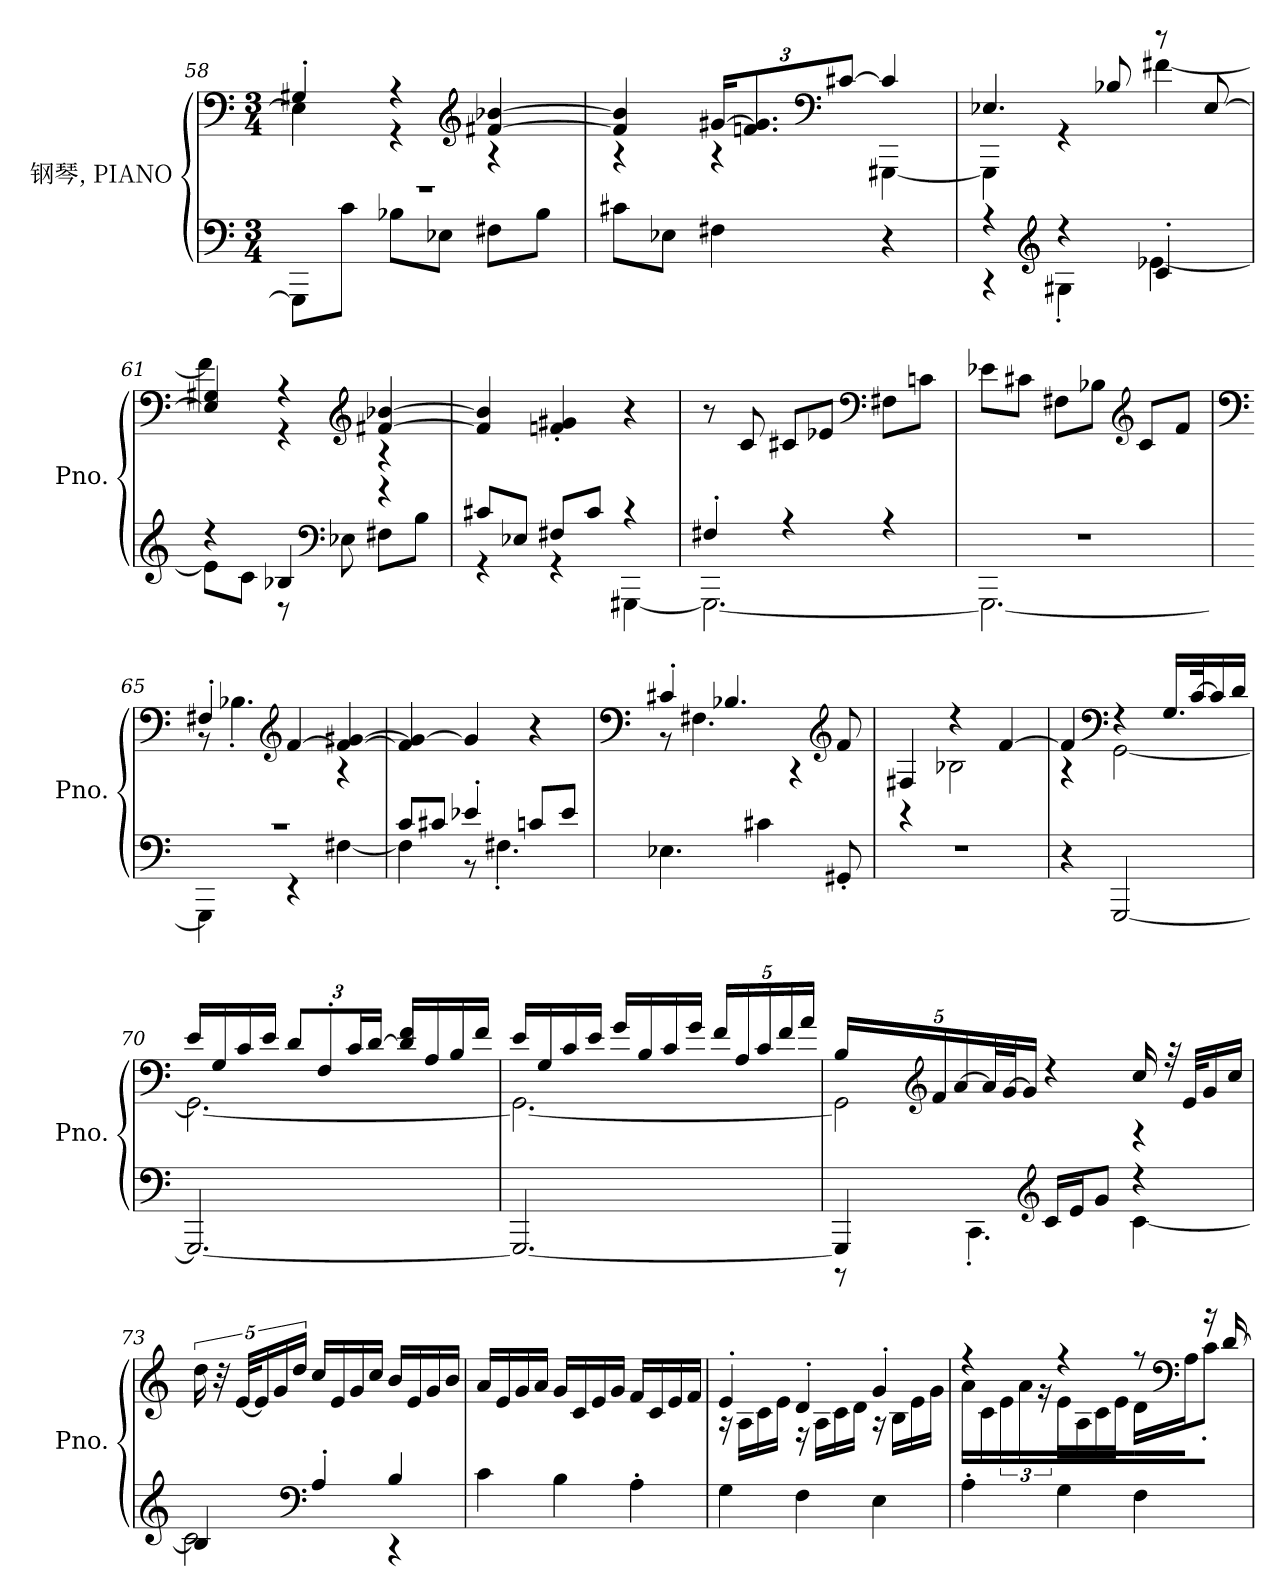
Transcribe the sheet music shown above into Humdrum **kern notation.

**kern	**kern
*part1	*part1
*staff2	*staff1
*I"钢琴, PIANO	*
*I'Pno.	*
!!LO:LB:g=z
*clefF4	*clefF4
*k[]	*k[]
*M3/4	*M3/4
=58	=58
*^	*^
2.r	8GGG#\L]	4G#X'/	4E-\]
.	8c\J	.	.
.	8B-X\L	4r	4r
.	8E-X\J	.	.
*	*	*clefG2	*
.	8F#X\L	[4f#X/ [4b-X/	4r
.	8B-\J	.	.
*v	*v	*	*
=59	=59	=59
8c#X\L	4f#/] 4b-/]	4r
8E-X\J	.	.
*	*Xbrackettup	*
4F#X\	[24g#X/KL	4r
.	12.fn/ 12.g#/]	.
*	*clefF4	*
.	[12c#X/J	.
4r	4c#/]	[4GGG#X\
=60	=60	=60
*^	*	*
4r	4r	4.E-X/	4GGG#\]
*clefG2	*	*	*
4r	4G#X'\	.	4r
.	.	8B-X/	.
4c'/	[4e-X\	8r	[4f#X\
.	.	[8E-/	.
!!LO:LB:g=z	!!
=61	=61	=61	=61
4r	8e-\L]	4E-/] 4G#X/	4f#\]
.	8c\J	.	.
4B-X/	8r	4r	4r
*clefF4	*	*	*
.	8E-X\	.	.
*	*	*clefG2	*
4r	8F#X\L	[4f#X/ [4b-X/	4r
.	8B-\J	.	.
*	*	*v	*v
=62	=62	=62
8c#X/L	4r	4f#/] 4b-/]
8E-X/J	.	.
8F#X/L	4r	4fn/' 4g#X/'
8c#/J	.	.
4r	[4GGG#X\	4r
=63	=63	=63
4F#X'/	2.GGG#\_	8r
.	.	8c/
4r	.	8c#X/L
.	.	8e-X/J
*	*	*clefF4
4r	.	8F#X\L
.	.	8cn\J
=64	=64	=64
2.r	2.GGG#\_	8e-X\L
.	.	8c#X\J
.	.	8F#X\L
.	.	8B-X\J
*	*	*clefG2
.	.	8c#/L
.	.	8f/J
!!LO:LB:g=z
=65	=65	=65
*	*	*clefF4
*	*	*^
2.r	4GGG#\]	4F#X'/	8r
.	.	.	4.B-X'\
*	*	*clefG2	*
.	4r	[4f/	.
.	[4F#X\	4f/_ [4g#X/	4r
*	*	*v	*v
=66	=66	=66
8c/L	4F#\]	4f/] 4g#/_
8c#X/J	.	.
4e-X'/	8r	4g#/]
.	4.F#X'\	.
8cn/L	.	4r
8e-/J	.	.
*v	*v	*
=67	=67
*	*clefF4
*	*^
4.E-X\	4c#X'/	8r
.	.	4.F#X\
.	4.B-X/	.
4c#X\	.	.
.	.	4r
*	*clefG2	*
8GG#X'/	8f/	.
=68	=68	=68
2.r	4F#X/	4r
.	4r	2B-X\
.	[4f/	.
!!LO:LB:g=z	!!
=69	=69	=69
4r	4f/]	4r
*	*clefF4	*
[2GGG/	4r	[2GG\
.	16.G/LL	.
.	[32c/K	.
.	16c/]	.
.	16d/JJ	.
=70	=70	=70
2.GGG/_	16e/LL	2.GG\_
.	16G/	.
.	16c/	.
.	16e/JJ	.
.	12d/L	.
.	12F'/	.
.	24c/L	.
.	[24d/JJ	.
.	16d/] 16f/LL	.
.	16A/	.
.	16B/	.
.	16f/JJ	.
=71	=71	=71
2.GGG/_	16e/LL	2.GG\_
.	16G/	.
.	16c/	.
.	16e/JJ	.
.	16g/LL	.
.	16B/	.
.	16c/	.
.	16g/JJ	.
.	20f/LL	.
.	20A/	.
.	20c/	.
.	20f/	.
.	20a/JJ	.
!!LO:LB:g=z	!!
=72	=72	=72
*^	*	*
4GGG/]	8r	20B/LL	2GG\]
*	*	*clefG2	*
.	.	20f/	.
.	.	[20a/	.
.	4.CC'\	.	.
.	.	40a/L]	.
.	.	[40g/J	.
.	.	20g/JJ]	.
*clefG2	*	*	*
16c/LL	.	4r	.
16e/J	.	.	.
8g/J	.	.	.
4r	[4c\	16cc/	4r
.	.	32r	.
.	.	32e/KLL	.
.	.	16g/	.
.	.	16cc/JJ	.
*	*	*v	*v
=73	=73	=73
*	*	*brackettup
4B/	2c\]	20dd\
.	.	40r
.	.	[40e/KLL
.	.	20e/]
.	.	20g/
.	.	20dd/JJ
*clefF4	*	*
4A'/	.	16cc/LL
.	.	16e/
.	.	16g/
.	.	16cc/JJ
4B/	4r	16b/LL
.	.	16e/
.	.	16g/
.	.	16b/JJ
*v	*v	*
=74	=74
4c\	16a/LL
.	16e/
.	16g/
.	16a/JJ
4B\	16g/LL
.	16c/
.	16e/
.	16g/JJ
4A'\	16f/LL
.	16c/
.	16e/
.	16f/JJ
!!LO:PB:g=z
=75	=75
*	*^
4G\	4e'/	16r
.	.	16A\LL
.	.	16c\
.	.	16e\JJ
4F\	4d'/	16r
.	.	16A\LL
.	.	16c\
.	.	16d\JJ
4E\	4g'/	16r
.	.	16B\LL
.	.	16e\
.	.	16g\JJ
=76	=76	=76
4A'\	4r	16a\LL
.	.	16c\
.	.	24e\
.	.	24a\JJ
.	.	24r
4G\	4r	16e\LL
.	.	16A\
.	.	16c\
.	.	16e\JJ
4F\	8r	16d\LL
*	*clefF4	*
.	.	16A\J
.	16r	8c'\J
.	[16d/	.
*	*v	*v
=	=
*-	*-
